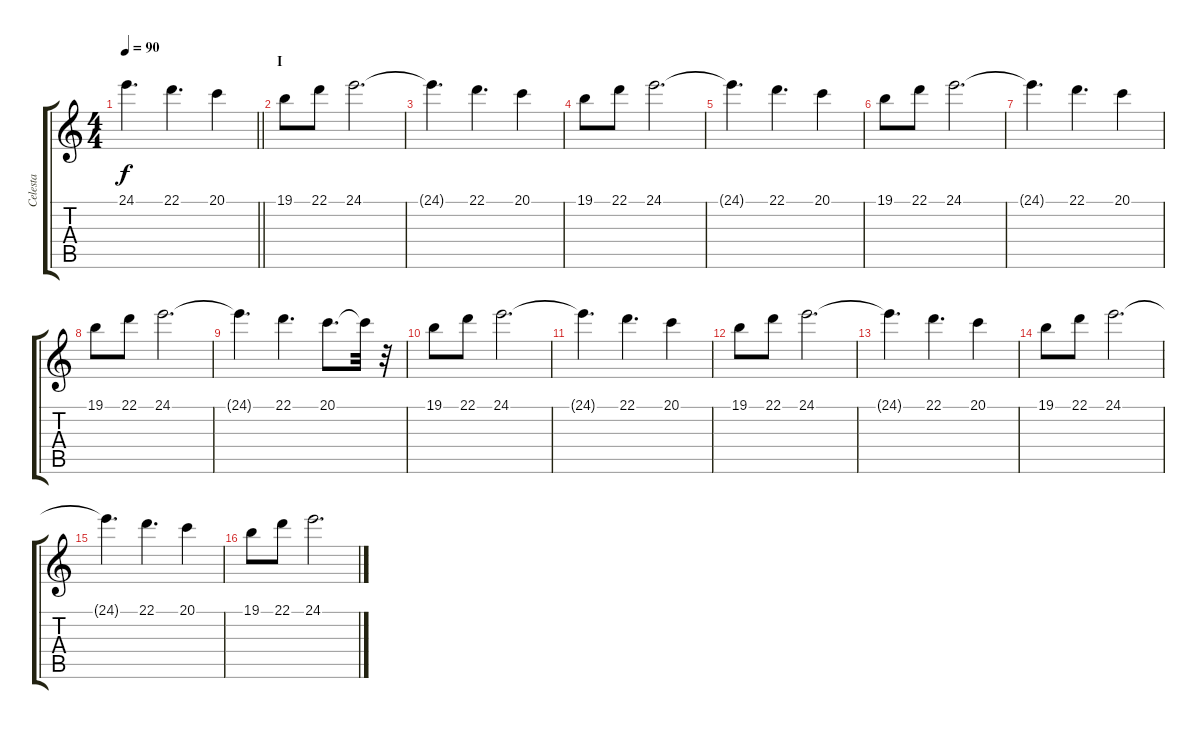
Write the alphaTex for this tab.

\track ("Celesta" "Celesta") {instrument celesta}
\staff {score tabs}
\tuning (E4 B3 G3 D3 A2 E2) {hide}
\ts (4 4)
\tempo 90
\clef g2
\barLineRight lightlight
\ks c
24.1{t}.4{d dy f} 22.1.4{d} 20.1.4 |
\section ("" "I")
19.1.8 22.1.8 24.1.2{d} |
24.1{t}.4{d} 22.1.4{d} 20.1.4 |
19.1.8 22.1.8 24.1.2{d} |
24.1{t}.4{d} 22.1.4{d} 20.1.4 |
19.1.8 22.1.8 24.1.2{d} |
24.1{t}.4{d} 22.1.4{d} 20.1.4 |
19.1.8 22.1.8 24.1.2{d} |
24.1{t}.4{d} 22.1.4{d} 20.1.8{d} 20.1{t}.32 r.32 |
19.1.8 22.1.8 24.1.2{d} |
24.1{t}.4{d} 22.1.4{d} 20.1.4 |
19.1.8 22.1.8 24.1.2{d} |
24.1{t}.4{d} 22.1.4{d} 20.1.4 |
19.1.8 22.1.8 24.1.2{d} |
24.1{t}.4{d} 22.1.4{d} 20.1.4 |
19.1.8 22.1.8 24.1.2{d}
